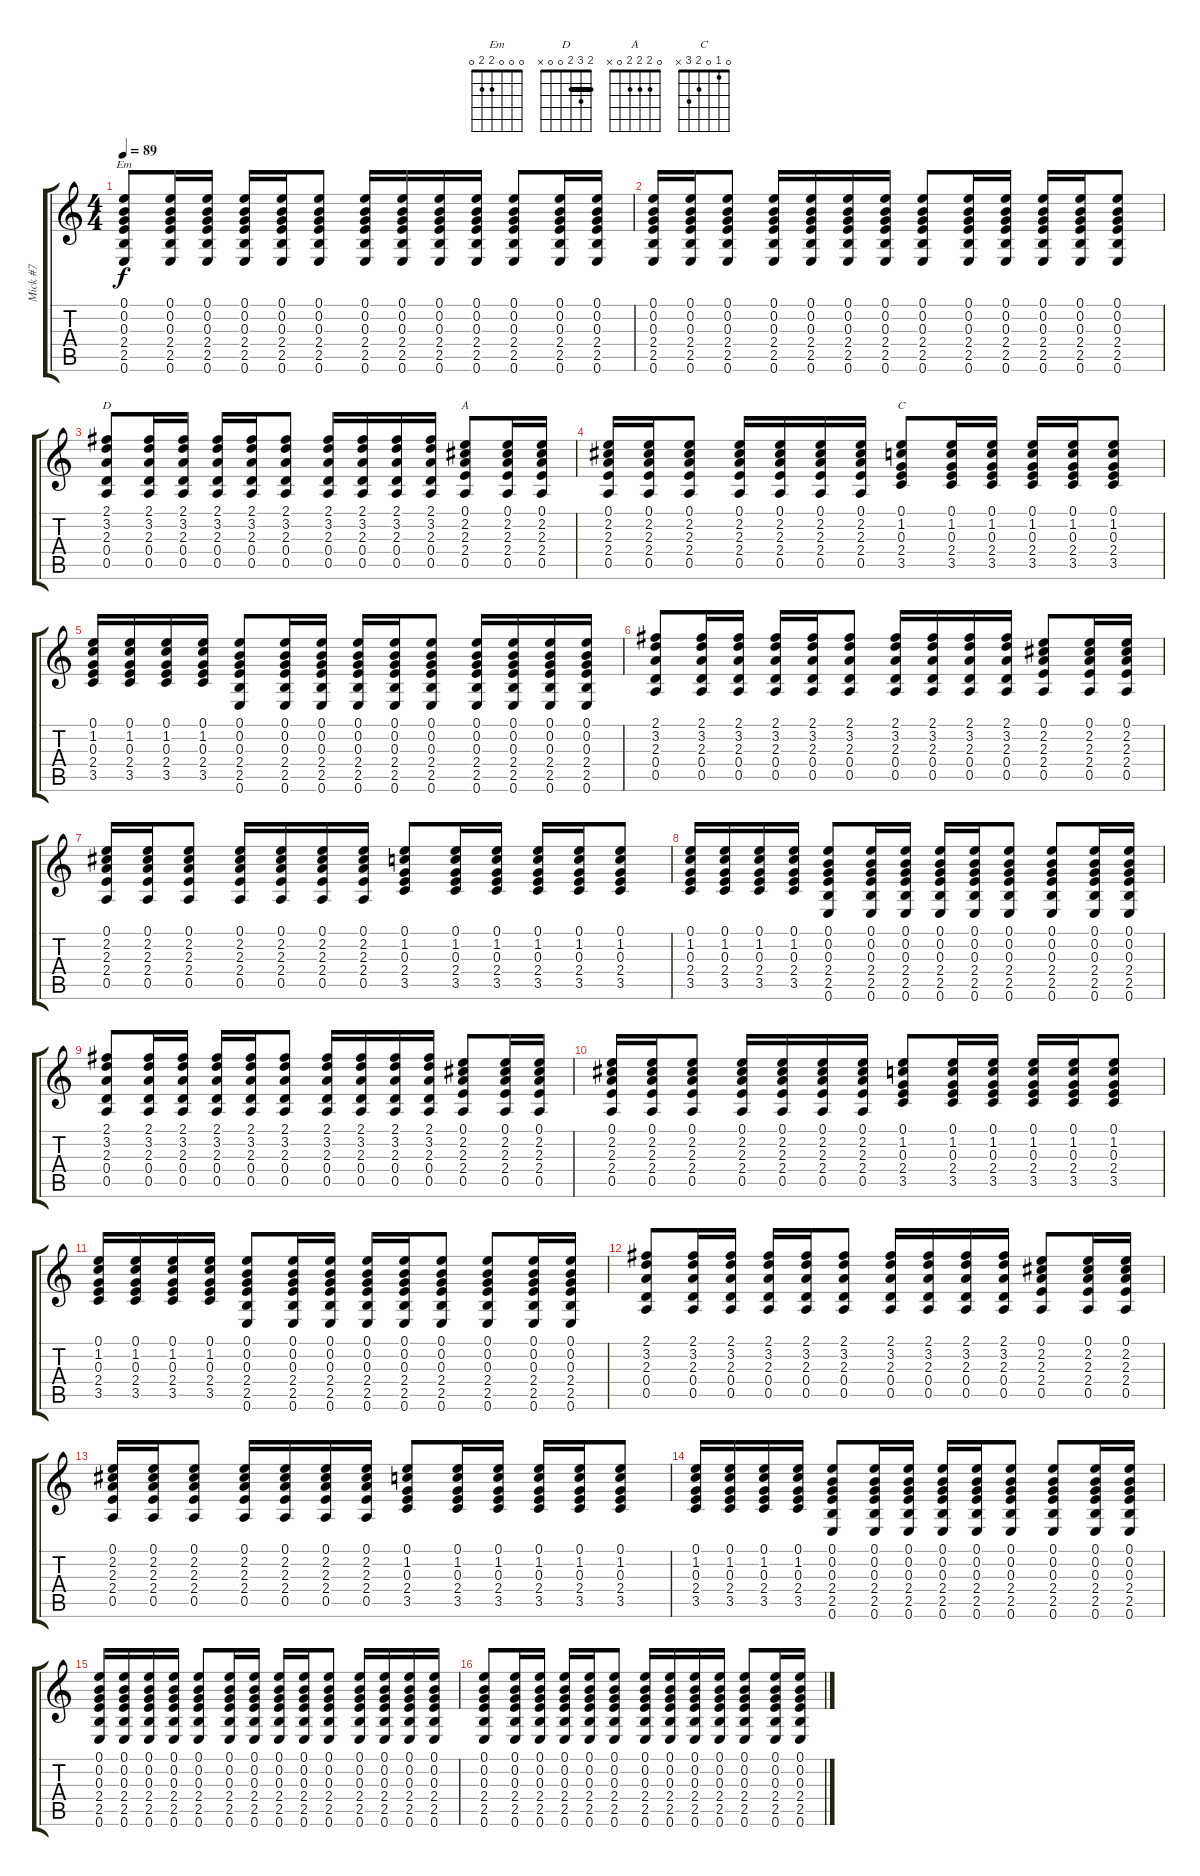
\track ("Mick #7" "Mick #7") {instrument acousticguitarsteel}
\staff {score tabs}
\tuning (E4 B3 G3 D3 A2 E2) {hide}
\chord ("Em" 0 0 0 2 2 0)
\chord ("D" 2 3 2 0 0 x) {barre 2}
\chord ("A" 0 2 2 2 0 x)
\chord ("C" 0 1 0 2 3 x)
\ts (4 4)
\tempo 89
\clef g2
\ks c
(0.1 0.2 0.3 2.4 2.5 0.6).8{ch "Em" dy f} (0.1 0.2 0.3 2.4 2.5 0.6).16 (0.1 0.2 0.3 2.4 2.5 0.6).16 (0.1 0.2 0.3 2.4 2.5 0.6).16 (0.1 0.2 0.3 2.4 2.5 0.6).16 (0.1 0.2 0.3 2.4 2.5 0.6).8 (0.1 0.2 0.3 2.4 2.5 0.6).16 (0.1 0.2 0.3 2.4 2.5 0.6).16 (0.1 0.2 0.3 2.4 2.5 0.6).16 (0.1 0.2 0.3 2.4 2.5 0.6).16 (0.1 0.2 0.3 2.4 2.5 0.6).8 (0.1 0.2 0.3 2.4 2.5 0.6).16 (0.1 0.2 0.3 2.4 2.5 0.6).16 |
(0.1 0.2 0.3 2.4 2.5 0.6).16 (0.1 0.2 0.3 2.4 2.5 0.6).16 (0.1 0.2 0.3 2.4 2.5 0.6).8 (0.1 0.2 0.3 2.4 2.5 0.6).16 (0.1 0.2 0.3 2.4 2.5 0.6).16 (0.1 0.2 0.3 2.4 2.5 0.6).16 (0.1 0.2 0.3 2.4 2.5 0.6).16 (0.1 0.2 0.3 2.4 2.5 0.6).8 (0.1 0.2 0.3 2.4 2.5 0.6).16 (0.1 0.2 0.3 2.4 2.5 0.6).16 (0.1 0.2 0.3 2.4 2.5 0.6).16 (0.1 0.2 0.3 2.4 2.5 0.6).16 (0.1 0.2 0.3 2.4 2.5 0.6).8 |
(2.1 3.2 2.3 0.4 0.5).8{ch "D"} (2.1 3.2 2.3 0.4 0.5).16 (2.1 3.2 2.3 0.4 0.5).16 (2.1 3.2 2.3 0.4 0.5).16 (2.1 3.2 2.3 0.4 0.5).16 (2.1 3.2 2.3 0.4 0.5).8 (2.1 3.2 2.3 0.4 0.5).16 (2.1 3.2 2.3 0.4 0.5).16 (2.1 3.2 2.3 0.4 0.5).16 (2.1 3.2 2.3 0.4 0.5).16 (0.1 2.2 2.3 2.4 0.5).8{ch "A"} (0.1 2.2 2.3 2.4 0.5).16 (0.1 2.2 2.3 2.4 0.5).16 |
(0.1 2.2 2.3 2.4 0.5).16 (0.1 2.2 2.3 2.4 0.5).16 (0.1 2.2 2.3 2.4 0.5).8 (0.1 2.2 2.3 2.4 0.5).16 (0.1 2.2 2.3 2.4 0.5).16 (0.1 2.2 2.3 2.4 0.5).16 (0.1 2.2 2.3 2.4 0.5).16 (0.1 1.2 0.3 2.4 3.5).8{ch "C"} (0.1 1.2 0.3 2.4 3.5).16 (0.1 1.2 0.3 2.4 3.5).16 (0.1 1.2 0.3 2.4 3.5).16 (0.1 1.2 0.3 2.4 3.5).16 (0.1 1.2 0.3 2.4 3.5).8 |
(0.1 1.2 0.3 2.4 3.5).16 (0.1 1.2 0.3 2.4 3.5).16 (0.1 1.2 0.3 2.4 3.5).16 (0.1 1.2 0.3 2.4 3.5).16 (0.1 0.2 0.3 2.4 2.5 0.6).8 (0.1 0.2 0.3 2.4 2.5 0.6).16 (0.1 0.2 0.3 2.4 2.5 0.6).16 (0.1 0.2 0.3 2.4 2.5 0.6).16 (0.1 0.2 0.3 2.4 2.5 0.6).16 (0.1 0.2 0.3 2.4 2.5 0.6).8 (0.1 0.2 0.3 2.4 2.5 0.6).16 (0.1 0.2 0.3 2.4 2.5 0.6).16 (0.1 0.2 0.3 2.4 2.5 0.6).16 (0.1 0.2 0.3 2.4 2.5 0.6).16 |
(2.1 3.2 2.3 0.4 0.5).8 (2.1 3.2 2.3 0.4 0.5).16 (2.1 3.2 2.3 0.4 0.5).16 (2.1 3.2 2.3 0.4 0.5).16 (2.1 3.2 2.3 0.4 0.5).16 (2.1 3.2 2.3 0.4 0.5).8 (2.1 3.2 2.3 0.4 0.5).16 (2.1 3.2 2.3 0.4 0.5).16 (2.1 3.2 2.3 0.4 0.5).16 (2.1 3.2 2.3 0.4 0.5).16 (0.1 2.2 2.3 2.4 0.5).8 (0.1 2.2 2.3 2.4 0.5).16 (0.1 2.2 2.3 2.4 0.5).16 |
(0.1 2.2 2.3 2.4 0.5).16 (0.1 2.2 2.3 2.4 0.5).16 (0.1 2.2 2.3 2.4 0.5).8 (0.1 2.2 2.3 2.4 0.5).16 (0.1 2.2 2.3 2.4 0.5).16 (0.1 2.2 2.3 2.4 0.5).16 (0.1 2.2 2.3 2.4 0.5).16 (0.1 1.2 0.3 2.4 3.5).8 (0.1 1.2 0.3 2.4 3.5).16 (0.1 1.2 0.3 2.4 3.5).16 (0.1 1.2 0.3 2.4 3.5).16 (0.1 1.2 0.3 2.4 3.5).16 (0.1 1.2 0.3 2.4 3.5).8 |
(0.1 1.2 0.3 2.4 3.5).16 (0.1 1.2 0.3 2.4 3.5).16 (0.1 1.2 0.3 2.4 3.5).16 (0.1 1.2 0.3 2.4 3.5).16 (0.1 0.2 0.3 2.4 2.5 0.6).8 (0.1 0.2 0.3 2.4 2.5 0.6).16 (0.1 0.2 0.3 2.4 2.5 0.6).16 (0.1 0.2 0.3 2.4 2.5 0.6).16 (0.1 0.2 0.3 2.4 2.5 0.6).16 (0.1 0.2 0.3 2.4 2.5 0.6).8 (0.1 0.2 0.3 2.4 2.5 0.6).8 (0.1 0.2 0.3 2.4 2.5 0.6).16 (0.1 0.2 0.3 2.4 2.5 0.6).16 |
(2.1 3.2 2.3 0.4 0.5).8 (2.1 3.2 2.3 0.4 0.5).16 (2.1 3.2 2.3 0.4 0.5).16 (2.1 3.2 2.3 0.4 0.5).16 (2.1 3.2 2.3 0.4 0.5).16 (2.1 3.2 2.3 0.4 0.5).8 (2.1 3.2 2.3 0.4 0.5).16 (2.1 3.2 2.3 0.4 0.5).16 (2.1 3.2 2.3 0.4 0.5).16 (2.1 3.2 2.3 0.4 0.5).16 (0.1 2.2 2.3 2.4 0.5).8 (0.1 2.2 2.3 2.4 0.5).16 (0.1 2.2 2.3 2.4 0.5).16 |
(0.1 2.2 2.3 2.4 0.5).16 (0.1 2.2 2.3 2.4 0.5).16 (0.1 2.2 2.3 2.4 0.5).8 (0.1 2.2 2.3 2.4 0.5).16 (0.1 2.2 2.3 2.4 0.5).16 (0.1 2.2 2.3 2.4 0.5).16 (0.1 2.2 2.3 2.4 0.5).16 (0.1 1.2 0.3 2.4 3.5).8 (0.1 1.2 0.3 2.4 3.5).16 (0.1 1.2 0.3 2.4 3.5).16 (0.1 1.2 0.3 2.4 3.5).16 (0.1 1.2 0.3 2.4 3.5).16 (0.1 1.2 0.3 2.4 3.5).8 |
(0.1 1.2 0.3 2.4 3.5).16 (0.1 1.2 0.3 2.4 3.5).16 (0.1 1.2 0.3 2.4 3.5).16 (0.1 1.2 0.3 2.4 3.5).16 (0.1 0.2 0.3 2.4 2.5 0.6).8 (0.1 0.2 0.3 2.4 2.5 0.6).16 (0.1 0.2 0.3 2.4 2.5 0.6).16 (0.1 0.2 0.3 2.4 2.5 0.6).16 (0.1 0.2 0.3 2.4 2.5 0.6).16 (0.1 0.2 0.3 2.4 2.5 0.6).8 (0.1 0.2 0.3 2.4 2.5 0.6).8 (0.1 0.2 0.3 2.4 2.5 0.6).16 (0.1 0.2 0.3 2.4 2.5 0.6).16 |
(2.1 3.2 2.3 0.4 0.5).8 (2.1 3.2 2.3 0.4 0.5).16 (2.1 3.2 2.3 0.4 0.5).16 (2.1 3.2 2.3 0.4 0.5).16 (2.1 3.2 2.3 0.4 0.5).16 (2.1 3.2 2.3 0.4 0.5).8 (2.1 3.2 2.3 0.4 0.5).16 (2.1 3.2 2.3 0.4 0.5).16 (2.1 3.2 2.3 0.4 0.5).16 (2.1 3.2 2.3 0.4 0.5).16 (0.1 2.2 2.3 2.4 0.5).8 (0.1 2.2 2.3 2.4 0.5).16 (0.1 2.2 2.3 2.4 0.5).16 |
(0.1 2.2 2.3 2.4 0.5).16 (0.1 2.2 2.3 2.4 0.5).16 (0.1 2.2 2.3 2.4 0.5).8 (0.1 2.2 2.3 2.4 0.5).16 (0.1 2.2 2.3 2.4 0.5).16 (0.1 2.2 2.3 2.4 0.5).16 (0.1 2.2 2.3 2.4 0.5).16 (0.1 1.2 0.3 2.4 3.5).8 (0.1 1.2 0.3 2.4 3.5).16 (0.1 1.2 0.3 2.4 3.5).16 (0.1 1.2 0.3 2.4 3.5).16 (0.1 1.2 0.3 2.4 3.5).16 (0.1 1.2 0.3 2.4 3.5).8 |
(0.1 1.2 0.3 2.4 3.5).16 (0.1 1.2 0.3 2.4 3.5).16 (0.1 1.2 0.3 2.4 3.5).16 (0.1 1.2 0.3 2.4 3.5).16 (0.1 0.2 0.3 2.4 2.5 0.6).8 (0.1 0.2 0.3 2.4 2.5 0.6).16 (0.1 0.2 0.3 2.4 2.5 0.6).16 (0.1 0.2 0.3 2.4 2.5 0.6).16 (0.1 0.2 0.3 2.4 2.5 0.6).16 (0.1 0.2 0.3 2.4 2.5 0.6).8 (0.1 0.2 0.3 2.4 2.5 0.6).8 (0.1 0.2 0.3 2.4 2.5 0.6).16 (0.1 0.2 0.3 2.4 2.5 0.6).16 |
(0.1 0.2 0.3 2.4 2.5 0.6).16 (0.1 0.2 0.3 2.4 2.5 0.6).16 (0.1 0.2 0.3 2.4 2.5 0.6).16 (0.1 0.2 0.3 2.4 2.5 0.6).16 (0.1 0.2 0.3 2.4 2.5 0.6).8 (0.1 0.2 0.3 2.4 2.5 0.6).16 (0.1 0.2 0.3 2.4 2.5 0.6).16 (0.1 0.2 0.3 2.4 2.5 0.6).16 (0.1 0.2 0.3 2.4 2.5 0.6).16 (0.1 0.2 0.3 2.4 2.5 0.6).8 (0.1 0.2 0.3 2.4 2.5 0.6).16 (0.1 0.2 0.3 2.4 2.5 0.6).16 (0.1 0.2 0.3 2.4 2.5 0.6).16 (0.1 0.2 0.3 2.4 2.5 0.6).16 |
(0.1 0.2 0.3 2.4 2.5 0.6).8 (0.1 0.2 0.3 2.4 2.5 0.6).16 (0.1 0.2 0.3 2.4 2.5 0.6).16 (0.1 0.2 0.3 2.4 2.5 0.6).16 (0.1 0.2 0.3 2.4 2.5 0.6).16 (0.1 0.2 0.3 2.4 2.5 0.6).8 (0.1 0.2 0.3 2.4 2.5 0.6).16 (0.1 0.2 0.3 2.4 2.5 0.6).16 (0.1 0.2 0.3 2.4 2.5 0.6).16 (0.1 0.2 0.3 2.4 2.5 0.6).16 (0.1 0.2 0.3 2.4 2.5 0.6).8 (0.1 0.2 0.3 2.4 2.5 0.6).16 (0.1 0.2 0.3 2.4 2.5 0.6).16
